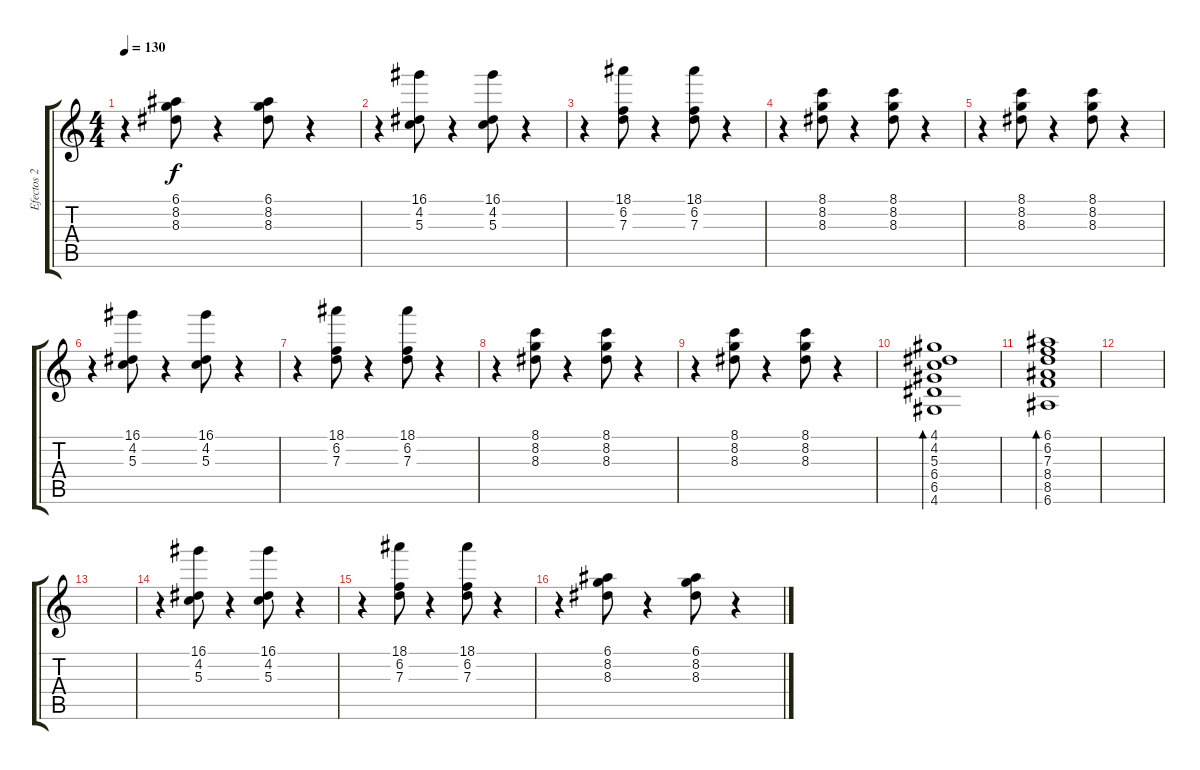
\track ("Efectos 2" "Efectos 2") {instrument distortionguitar}
\staff {score tabs}
\tuning (E4 B3 G3 D3 A2 E2) {hide}
\ts (4 4)
\tempo 130
\clef g2
\ks c
r.4{dy f} (6.1 8.2 8.3).8 r.4 (6.1 8.2 8.3).8 r.4 |
r.4{volume 8 instrument electricguitarclean} (16.1 4.2 5.3).8 r.4 (16.1 4.2 5.3).8 r.4 |
r.4 (18.1 6.2 7.3).8 r.4 (18.1 6.2 7.3).8 r.4 |
r.4 (8.1 8.2 8.3).8 r.4 (8.1 8.2 8.3).8 r.4 |
r.4 (8.1 8.2 8.3).8 r.4 (8.1 8.2 8.3).8 r.4 |
r.4{volume 8 instrument electricguitarclean} (16.1 4.2 5.3).8 r.4 (16.1 4.2 5.3).8 r.4 |
r.4 (18.1 6.2 7.3).8 r.4 (18.1 6.2 7.3).8 r.4 |
r.4 (8.1 8.2 8.3).8 r.4 (8.1 8.2 8.3).8 r.4 |
r.4 (8.1 8.2 8.3).8 r.4 (8.1 8.2 8.3).8 r.4 |
(4.1 4.2 5.3 6.4 6.5 4.6).1{bd 240} |
(6.1 6.2 7.3 8.4 8.5 6.6).1{bd 240} |
|
|
r.4{volume 8 instrument electricguitarclean} (16.1 4.2 5.3).8 r.4 (16.1 4.2 5.3).8 r.4 |
r.4 (18.1 6.2 7.3).8 r.4 (18.1 6.2 7.3).8 r.4 |
r.4 (6.1 8.2 8.3).8 r.4 (6.1 8.2 8.3).8 r.4
